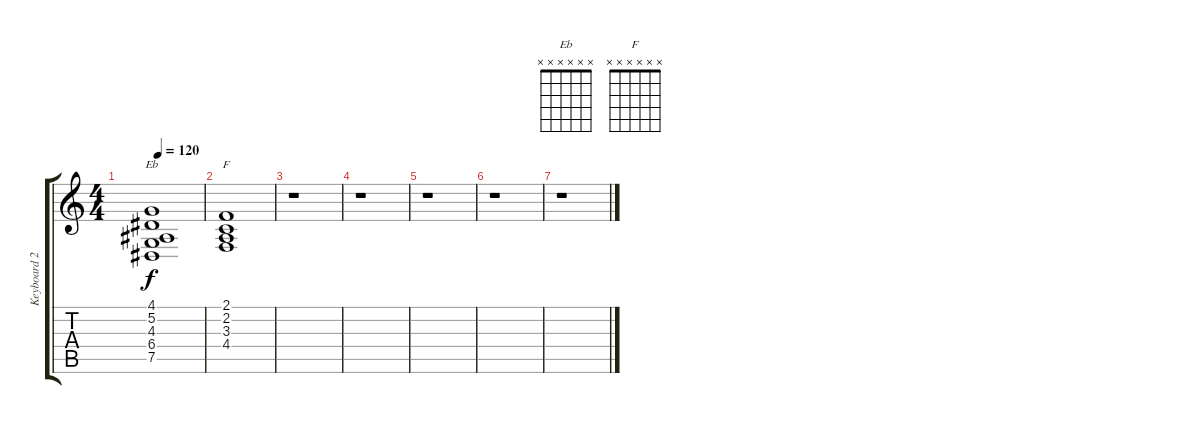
\track ("Keyboard 2" "Keyboard 2") {instrument pad2warm}
\staff {score tabs}
\tuning (Eb4 Bb3 Gb3 Db3 Ab2 Eb2) {hide}
\chord ("Eb" x x x x x x)
\chord ("F" x x x x x x)
\ts (4 4)
\tempo 120
\clef g2
\ks c
(4.1 5.2 4.3 6.4 7.5).1{ch "Eb" dy f} |
(2.1 2.2 3.3 4.4).1{ch "F"} |
r.1 |
r.1 |
r.1 |
r.1 |
r.1
